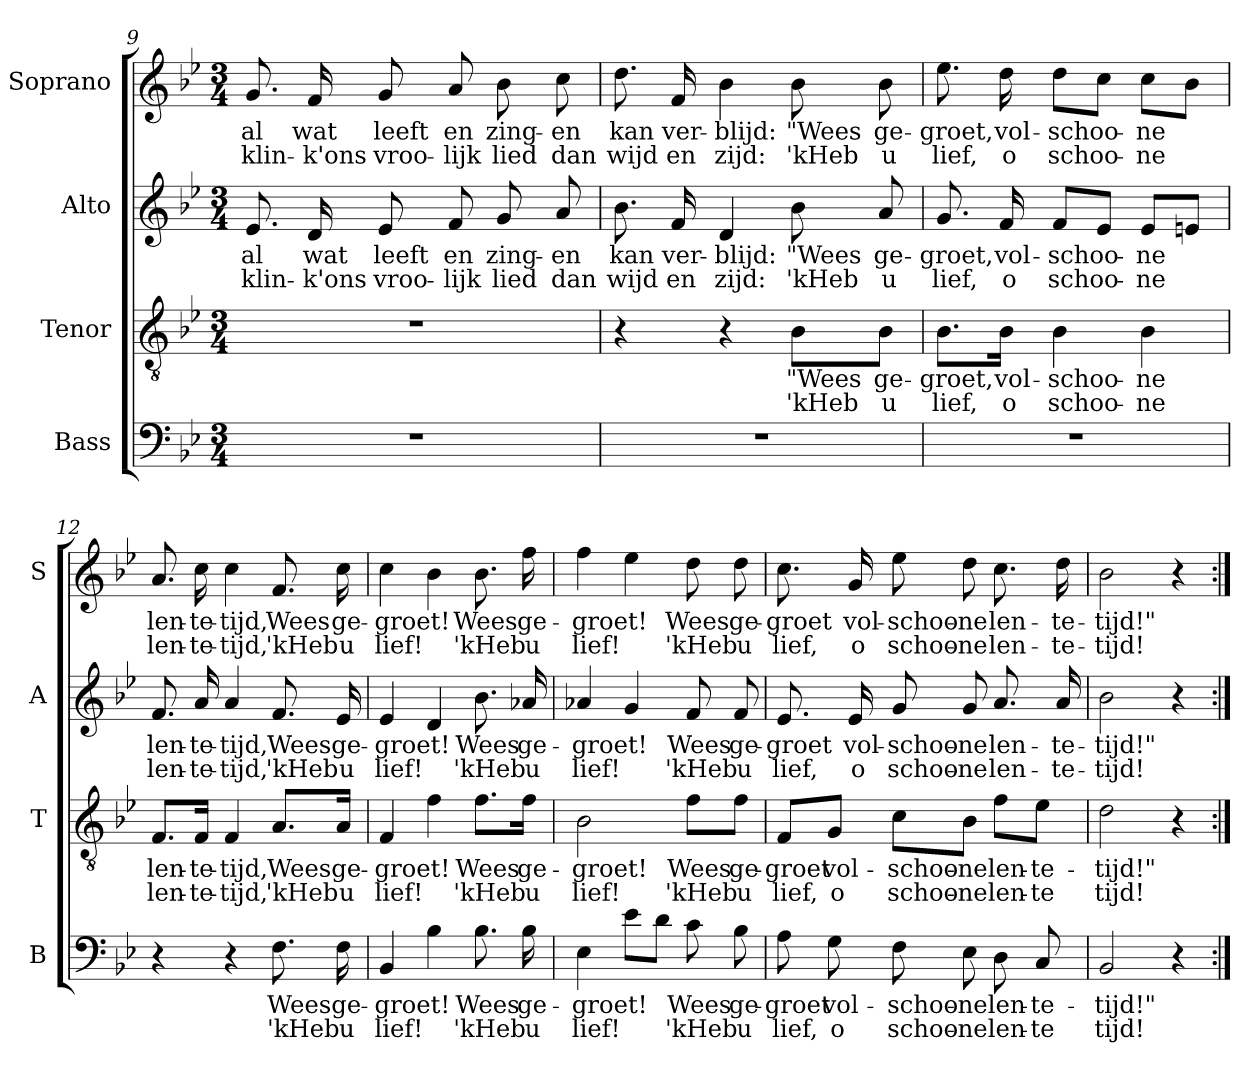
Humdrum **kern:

**kern	**text	**text	**kern	**text	**text	**kern	**text	**text	**kern	**text	**text
*part4	*part4	*part4	*part3	*part3	*part3	*part2	*part2	*part2	*part1	*part1	*part1
*staff4	*staff4	*staff4	*staff3	*staff3	*staff3	*staff2	*staff2	*staff2	*staff1	*staff1	*staff1
*I"Bass	*	*	*I"Tenor	*	*	*I"Alto	*	*	*I"Soprano	*	*
*I'B	*	*	*I'T	*	*	*I'A	*	*	*I'S	*	*
*clefF4	*	*	*clefGv2	*	*	*clefG2	*	*	*clefG2	*	*
*k[b-e-]	*	*	*k[b-e-]	*	*	*k[b-e-]	*	*	*k[b-e-]	*	*
*B-:	*	*	*B-:	*	*	*B-:	*	*	*B-:	*	*
*M3/4	*	*	*M3/4	*	*	*M3/4	*	*	*M3/4	*	*
=9	=9	=9	=9	=9	=9	=9	=9	=9	=9	=9	=9
!	!	!	!	!	!	!	!LO:LY:b	!LO:LY:b	!	!LO:LY:b	!LO:LY:b
2.r	.	.	2.r	.	.	8.e-/	al	-klin-	8.g/	al	-klin-
!	!	!	!	!	!	!	!LO:LY:b	!LO:LY:b	!	!LO:LY:b	!LO:LY:b
.	.	.	.	.	.	16d/	wat	-k'ons	16f/	wat	-k'ons
!	!	!	!	!	!	!	!LO:LY:b	!LO:LY:b	!	!LO:LY:b	!LO:LY:b
.	.	.	.	.	.	8e-/	leeft	vroo-	8g/	leeft	vroo-
!	!	!	!	!	!	!	!LO:LY:b	!LO:LY:b	!	!LO:LY:b	!LO:LY:b
.	.	.	.	.	.	8f/	en	-lijk	8a/	en	-lijk
!	!	!	!	!	!	!	!LO:LY:b	!LO:LY:b	!	!LO:LY:b	!LO:LY:b
.	.	.	.	.	.	8g/	zing-	lied	8b-\	zing-	lied
!	!	!	!	!	!	!	!LO:LY:b	!LO:LY:b	!	!LO:LY:b	!LO:LY:b
.	.	.	.	.	.	8a/	-en	dan	8cc\	-en	dan
!!LO:LB:g=z
=10	=10	=10	=10	=10	=10	=10	=10	=10	=10	=10	=10
!	!	!	!	!	!	!	!LO:LY:b	!LO:LY:b	!	!LO:LY:b	!LO:LY:b
2.r	.	.	4r	.	.	8.b-\	kan	wijd	8.dd\	kan	wijd
!	!	!	!	!	!	!	!LO:LY:b	!LO:LY:b	!	!LO:LY:b	!LO:LY:b
.	.	.	.	.	.	16f/	ver-	en	16f/	ver-	en
!	!	!	!	!	!	!	!LO:LY:b	!LO:LY:b	!	!LO:LY:b	!LO:LY:b
.	.	.	4r	.	.	4d/	-blijd:	zijd:	4b-\	-blijd:	zijd:
!	!	!	!	!LO:LY:b	!LO:LY:b	!	!LO:LY:b	!LO:LY:b	!	!LO:LY:b	!LO:LY:b
.	.	.	8B-\L	"Wees	'kHeb	8b-\	"Wees	'kHeb	8b-\	"Wees	'kHeb
!	!	!	!	!LO:LY:b	!LO:LY:b	!	!LO:LY:b	!LO:LY:b	!	!LO:LY:b	!LO:LY:b
.	.	.	8B-\J	ge-	u	8a/	ge-	u	8b-\	ge-	u
=11	=11	=11	=11	=11	=11	=11	=11	=11	=11	=11	=11
!	!	!	!	!LO:LY:b	!LO:LY:b	!	!LO:LY:b	!LO:LY:b	!	!LO:LY:b	!LO:LY:b
2.r	.	.	8.B-\L	-groet,	lief,	8.g/	-groet,	lief,	8.ee-\	-groet,	lief,
!	!	!	!	!LO:LY:b	!LO:LY:b	!	!LO:LY:b	!LO:LY:b	!	!LO:LY:b	!LO:LY:b
.	.	.	16B-\Jk	vol-	o	16f/	vol-	o	16dd\	vol-	o
!	!	!	!	!LO:LY:b	!LO:LY:b	!	!LO:LY:b	!LO:LY:b	!	!LO:LY:b	!LO:LY:b
.	.	.	4B-\	-schoo-	schoo-	8f/L	-schoo-	schoo-	8dd\L	-schoo-	schoo-
.	.	.	.	.	.	8e-/J	.	.	8cc\J	.	.
!	!	!	!	!LO:LY:b	!LO:LY:b	!	!LO:LY:b	!LO:LY:b	!	!LO:LY:b	!LO:LY:b
.	.	.	4B-\	-ne	-ne	8e-/L	-ne	-ne	8cc\L	-ne	-ne
.	.	.	.	.	.	8en/J	.	.	8b-\J	.	.
=12	=12	=12	=12	=12	=12	=12	=12	=12	=12	=12	=12
!	!	!	!	!LO:LY:b	!LO:LY:b	!	!LO:LY:b	!LO:LY:b	!	!LO:LY:b	!LO:LY:b
4r	.	.	8.F/L	len-	len-	8.f/	len-	len-	8.a/	len-	len-
!	!	!	!	!LO:LY:b	!LO:LY:b	!	!LO:LY:b	!LO:LY:b	!	!LO:LY:b	!LO:LY:b
.	.	.	16F/Jk	-te-	-te-	16a/	-te-	-te-	16cc\	-te-	-te-
!	!	!	!	!LO:LY:b	!LO:LY:b	!	!LO:LY:b	!LO:LY:b	!	!LO:LY:b	!LO:LY:b
4r	.	.	4F/	-tijd,	-tijd,	4a/	-tijd,	-tijd,	4cc\	-tijd,	-tijd,
!	!LO:LY:b	!LO:LY:b	!	!LO:LY:b	!LO:LY:b	!	!LO:LY:b	!LO:LY:b	!	!LO:LY:b	!LO:LY:b
8.F\	Wees	'kHeb	8.A/L	Wees	'kHeb	8.f/	Wees	'kHeb	8.f/	Wees	'kHeb
!	!LO:LY:b	!LO:LY:b	!	!LO:LY:b	!LO:LY:b	!	!LO:LY:b	!LO:LY:b	!	!LO:LY:b	!LO:LY:b
16F\	ge-	u	16A/Jk	ge-	u	16e-/	ge-	u	16cc\	ge-	u
=13	=13	=13	=13	=13	=13	=13	=13	=13	=13	=13	=13
!	!LO:LY:b	!LO:LY:b	!	!LO:LY:b	!LO:LY:b	!	!LO:LY:b	!LO:LY:b	!	!LO:LY:b	!LO:LY:b
4BB-/	-groet!	lief!	4F/	-groet!	lief!	4e-/	-groet!	lief!	4cc\	-groet!	lief!
4B-\	.	.	4f\	.	.	4d/	.	.	4b-\	.	.
!	!LO:LY:b	!LO:LY:b	!	!LO:LY:b	!LO:LY:b	!	!LO:LY:b	!LO:LY:b	!	!LO:LY:b	!LO:LY:b
8.B-\	Wees	'kHeb	8.f\L	Wees	'kHeb	8.b-\	Wees	'kHeb	8.b-\	Wees	'kHeb
!	!LO:LY:b	!LO:LY:b	!	!LO:LY:b	!LO:LY:b	!	!LO:LY:b	!LO:LY:b	!	!LO:LY:b	!LO:LY:b
16B-\	ge-	u	16f\Jk	ge-	u	16a-X/	ge-	u	16ff\	ge-	u
!!LO:PB:g=z
=14	=14	=14	=14	=14	=14	=14	=14	=14	=14	=14	=14
!	!LO:LY:b	!LO:LY:b	!	!LO:LY:b	!LO:LY:b	!	!LO:LY:b	!LO:LY:b	!	!LO:LY:b	!LO:LY:b
4E-\	-groet!	lief!	2B-\	-groet!	lief!	4a-X/	-groet!	lief!	4ff\	-groet!	lief!
8e-\L	.	.	.	.	.	4g/	.	.	4ee-\	.	.
8d\J	.	.	.	.	.	.	.	.	.	.	.
!	!LO:LY:b	!LO:LY:b	!	!LO:LY:b	!LO:LY:b	!	!LO:LY:b	!LO:LY:b	!	!LO:LY:b	!LO:LY:b
8c\	Wees	'kHeb	8f\L	Wees	'kHeb	8f/	Wees	'kHeb	8dd\	Wees	'kHeb
!	!LO:LY:b	!LO:LY:b	!	!LO:LY:b	!LO:LY:b	!	!LO:LY:b	!LO:LY:b	!	!LO:LY:b	!LO:LY:b
8B-\	ge-	u	8f\J	ge-	u	8f/	ge-	u	8dd\	ge-	u
=15	=15	=15	=15	=15	=15	=15	=15	=15	=15	=15	=15
!	!LO:LY:b	!LO:LY:b	!	!LO:LY:b	!LO:LY:b	!	!LO:LY:b	!LO:LY:b	!	!LO:LY:b	!LO:LY:b
8A\	-groet	lief,	8F/L	-groet	lief,	8.e-/	-groet	lief,	8.cc\	-groet	lief,
!	!LO:LY:b	!LO:LY:b	!	!LO:LY:b	!LO:LY:b	!	!	!	!	!	!
8G\	vol-	o	8G/J	vol-	o	.	.	.	.	.	.
!	!	!	!	!	!	!	!LO:LY:b	!LO:LY:b	!	!LO:LY:b	!LO:LY:b
.	.	.	.	.	.	16e-/	vol-	o	16g/	vol-	o
!	!LO:LY:b	!LO:LY:b	!	!LO:LY:b	!LO:LY:b	!	!LO:LY:b	!LO:LY:b	!	!LO:LY:b	!LO:LY:b
8F\	-schoo-	schoo-	8c\L	-schoo-	schoo-	8g/	-schoo-	schoo-	8ee-\	-schoo-	schoo-
!	!LO:LY:b	!LO:LY:b	!	!LO:LY:b	!LO:LY:b	!	!LO:LY:b	!LO:LY:b	!	!LO:LY:b	!LO:LY:b
8E-\	-ne	-ne	8B-\J	-ne	-ne	8g/	-ne	-ne	8dd\	-ne	-ne
!	!LO:LY:b	!LO:LY:b	!	!LO:LY:b	!LO:LY:b	!	!LO:LY:b	!LO:LY:b	!	!LO:LY:b	!LO:LY:b
8D\	len-	len-	8f\L	len-	len-	8.a/	len-	len-	8.cc\	len-	len-
!	!LO:LY:b	!LO:LY:b	!	!LO:LY:b	!LO:LY:b	!	!	!	!	!	!
8C/	-te-	-te	8e-\J	-te-	-te	.	.	.	.	.	.
!	!	!	!	!	!	!	!LO:LY:b	!LO:LY:b	!	!LO:LY:b	!LO:LY:b
.	.	.	.	.	.	16a/	-te-	-te-	16dd\	-te-	-te-
=16	=16	=16	=16	=16	=16	=16	=16	=16	=16	=16	=16
!	!LO:LY:b	!LO:LY:b	!	!LO:LY:b	!LO:LY:b	!	!LO:LY:b	!LO:LY:b	!	!LO:LY:b	!LO:LY:b
2BB-/	-tijd!"	tijd!	2d\	-tijd!"	tijd!	2b-\	-tijd!"	-tijd!	2b-\	-tijd!"	-tijd!
4r	.	.	4r	.	.	4r	.	.	4r	.	.
=:|!	=:|!	=:|!	=:|!	=:|!	=:|!	=:|!	=:|!	=:|!	=:|!	=:|!	=:|!
*-	*-	*-	*-	*-	*-	*-	*-	*-	*-	*-	*-
